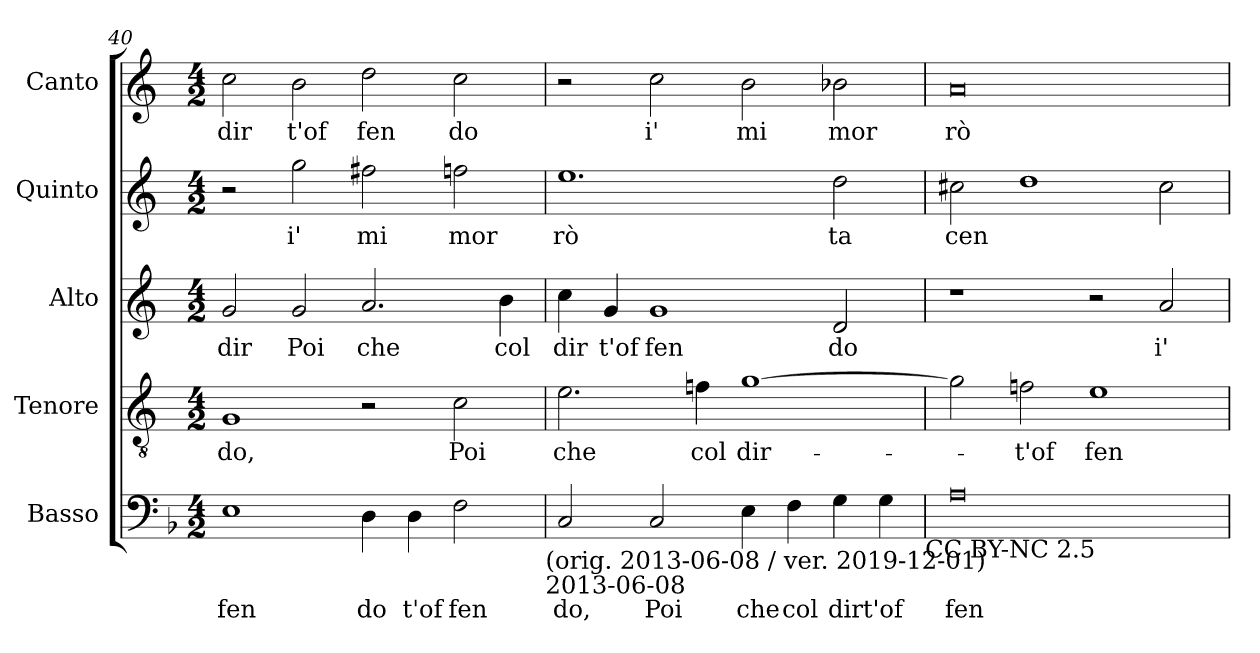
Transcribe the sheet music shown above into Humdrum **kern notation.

**kern	**text	**kern	**text	**kern	**text	**kern	**text	**kern	**text
*part5	*part5	*part4	*part4	*part3	*part3	*part2	*part2	*part1	*part1
*staff5	*staff5	*staff4	*staff4	*staff3	*staff3	*staff2	*staff2	*staff1	*staff1
*I"Basso	*	*I"Tenore	*	*I"Alto	*	*I"Quinto	*	*I"Canto	*
*I'Basso	*	*I'Tenore	*	*I'Alto	*	*I'Quinto	*	*I'Canto	*
*clefF4	*	*clefGv2	*	*clefG2	*	*clefG2	*	*clefG2	*
*	*	*ITrd-3c-5	*	*ITrd-3c-5	*	*ITrd-3c-5	*	*ITrd-3c-5	*
*k[b-]	*	*	*	*	*	*	*	*	*
*F:	*	*	*	*	*	*	*	*	*
*M4/2	*	*M4/2	*	*M4/2	*	*M4/2	*	*M4/2	*
=40	=40	=40	=40	=40	=40	=40	=40	=40	=40
!	!LO:LY:b:cj	!	!LO:LY:b:cj	!	!LO:LY:b:cj	!	!	!	!LO:LY:b:cj
1E	fen	1c	-do,	2cc/	dir	2r	.	2ff\	dir
!	!	!	!	!	!LO:LY:b:cj	!	!LO:LY:b:cj	!	!LO:LY:b:cj
.	.	.	.	2cc/	Poi	2ccc\	i'	2ee\	t'of
!	!LO:LY:b:cj	!	!	!	!LO:LY:b:cj	!	!LO:LY:b:cj	!	!LO:LY:b:cj
4D\	do	2r	.	2.dd/	che	2bbn\	mi	2gg\	fen
!	!LO:LY:b:cj	!	!	!	!	!	!	!	!
4D\	t'of	.	.	.	.	.	.	.	.
!	!LO:LY:b:cj	!	!LO:LY:b:cj	!	!	!	!LO:LY:b:cj	!	!LO:LY:b:cj
2F\	fen	2f\	Poi	.	.	2bb-\	mor	2ff\	do
!	!	!	!	!	!LO:LY:b:cj	!	!	!	!
.	.	.	.	4ee\	col	.	.	.	.
!LO:TX:b:t=(orig. 2013-06-08 / ver. 2019-12-01)	!	!	!	!	!	!	!	!	!
!LO:TX:b:t=2013-06-08	!	!	!	!	!	!	!	!	!
=41	=41	=41	=41	=41	=41	=41	=41	=41	=41
!	!LO:LY:b:cj	!	!LO:LY:b:cj	!	!LO:LY:b:cj	!	!LO:LY:b:cj	!	!
2C/	do,	2.a\	che	4ff\	dir	1.aa	rò	2r	.
!	!	!	!	!	!LO:LY:b:cj	!	!	!	!
.	.	.	.	4cc/	t'of	.	.	.	.
!	!LO:LY:b:cj	!	!	!	!LO:LY:b:cj	!	!	!	!LO:LY:b:cj
2C/	Poi	.	.	1cc	fen	.	.	2ff\	i'
!	!	!	!LO:LY:b:cj	!	!	!	!	!	!
.	.	4b-\	col	.	.	.	.	.	.
!	!LO:LY:b:cj	!	!LO:LY:b:cj	!	!	!	!	!	!LO:LY:b:cj
4E\	che	[>1cc	dir-	.	.	.	.	2ee\	mi
!	!LO:LY:b:cj	!	!	!	!	!	!	!	!
4F\	col	.	.	.	.	.	.	.	.
!	!LO:LY:b	!	!	!	!LO:LY:b:cj	!	!LO:LY:b:cj	!	!LO:LY:b:cj
4G\	dirt'of	.	.	2g/	do	2gg\	ta	2ee-X\	mor
4G\	.	.	.	.	.	.	.	.	.
!LO:TX:b:t=CC BY-NC 2.5	!	!	!	!	!	!	!	!	!
=42	=42	=42	=42	=42	=42	=42	=42	=42	=42
!	!LO:LY:b:cj	!	!	!	!	!	!LO:LY:b	!	!LO:LY:b:cj
0A	fen	2cc\]	.	1r	.	2ff#X\	cen	0dd	rò
!	!	!	!LO:LY:b:cj	!	!	!	!	!	!
.	.	2b-\	-t'of	.	.	1gg	.	.	.
!	!	!	!LO:LY:b:cj	!	!	!	!	!	!
.	.	1a	fen-	2r	.	.	.	.	.
!	!	!	!	!	!LO:LY:b:cj	!	!	!	!
.	.	.	.	2dd/	i'	2ff#\	.	.	.
=	=	=	=	=	=	=	=	=	=
*-	*-	*-	*-	*-	*-	*-	*-	*-	*-
